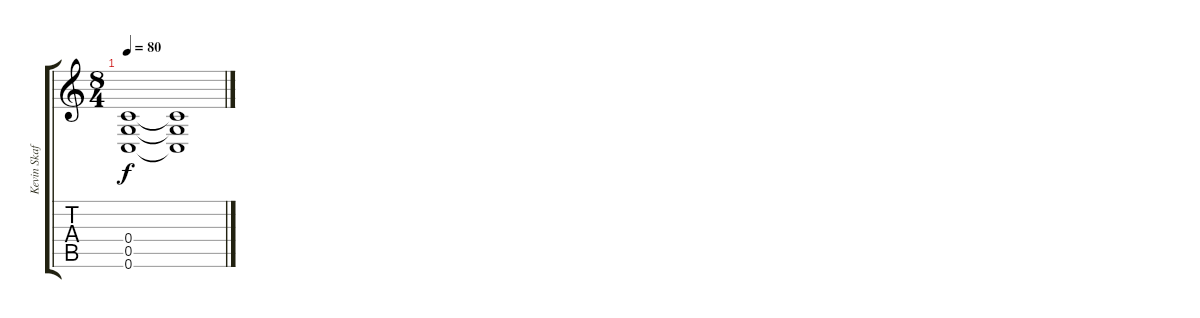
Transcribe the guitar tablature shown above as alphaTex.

\track ("Kevin Skaff" "Kevin Skaf") {instrument overdrivenguitar}
\staff {score tabs}
\tuning (D4 A3 F3 C3 G2 C2) {hide}
\ts (8 4)
\tempo 80
\clef g2
\ks c
(0.4 0.5 0.6).1{dy f volume 0} (0.4{t} 0.5{t} 0.6{t}).1
